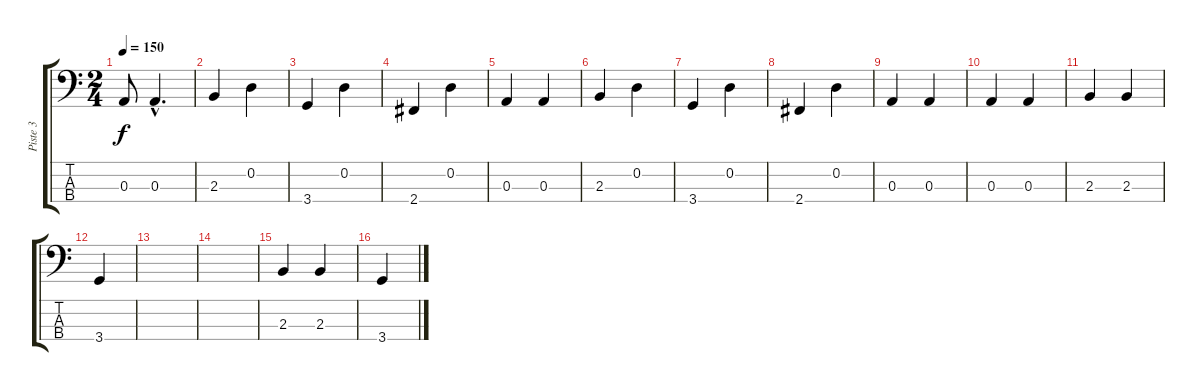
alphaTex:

\track ("Piste 3" "Piste 3") {instrument electricbassfinger}
\staff {score tabs}
\tuning (G2 D2 A1 E1) {hide}
\ts (2 4)
\tempo 150
\clef f4
\ks c
0.3.8{dy f} 0.3{hac}.4{d} |
2.3.4 0.2.4 |
3.4.4 0.2.4 |
2.4.4 0.2.4 |
0.3.4 0.3.4 |
2.3.4 0.2.4 |
3.4.4 0.2.4 |
2.4.4 0.2.4 |
0.3.4 0.3.4 |
0.3.4 0.3.4 |
2.3.4 2.3.4 |
3.4.4 |
|
|
2.3.4 2.3.4 |
3.4.4
